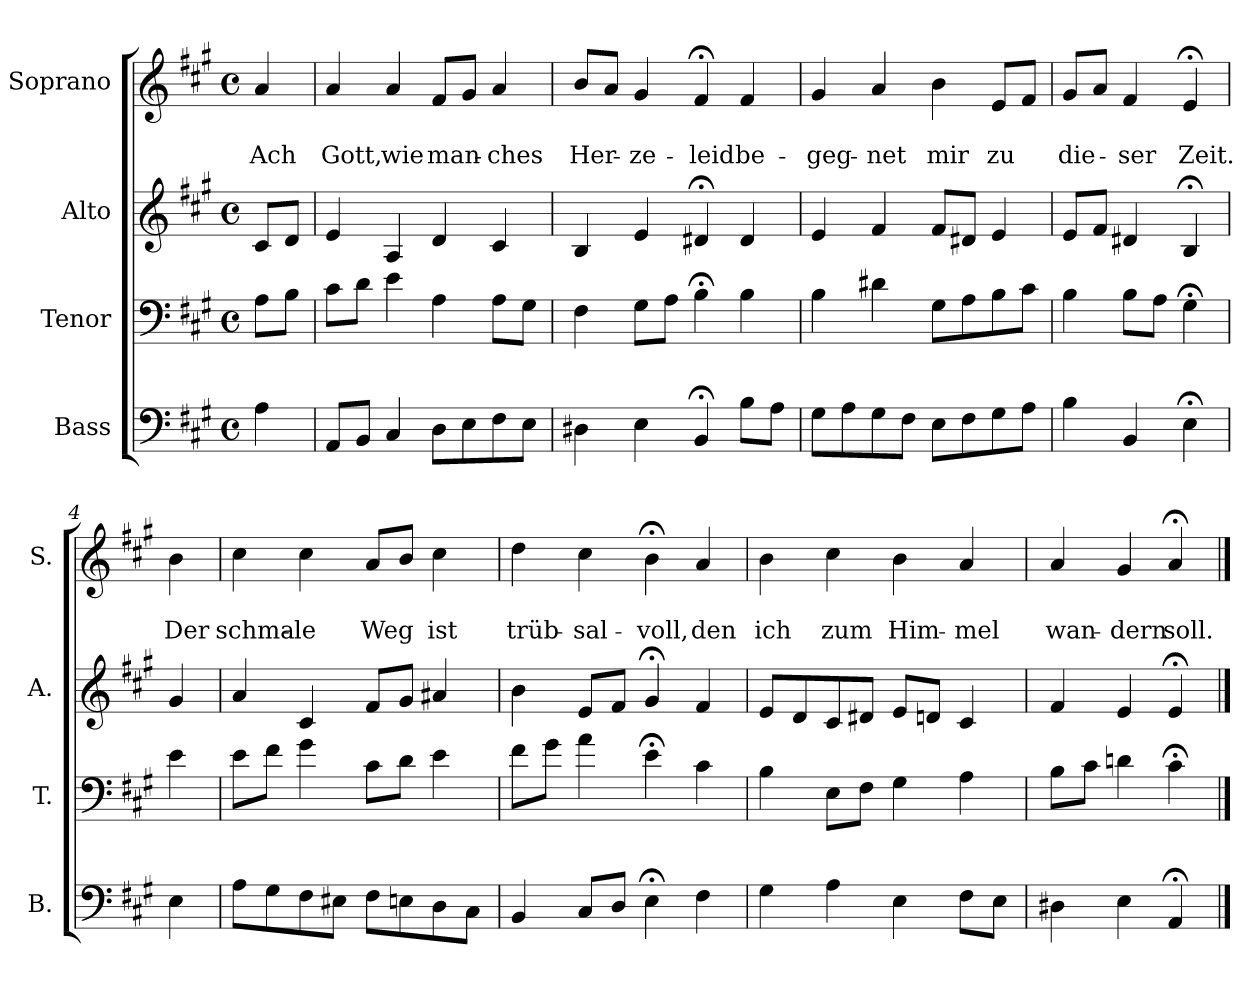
**kern	**kern	**kern	**kern	**text	**text
*part4	*part3	*part2	*part1	*part1	*part1
*staff4	*staff3	*staff2	*staff1	*staff1	*staff1
*I"Bass	*I"Tenor	*I"Alto	*I"Soprano	*	*
*I'B.	*I'T.	*I'A.	*I'S.	*	*
*clefF4	*clefF4	*clefG2	*clefG2	*	*
*k[f#c#g#]	*k[f#c#g#]	*k[f#c#g#]	*k[f#c#g#]	*	*
*A:	*A:	*A:	*A:	*	*
*M4/4	*M4/4	*M4/4	*M4/4	*	*
*met(c)	*met(c)	*met(c)	*met(c)	*	*
=	=	=	=	=	=
4A\	8A\L	8c#/L	4a/	.	Ach
.	8B\J	8d/J	.	.	.
=1	=1	=1	=1	=1	=1
8AA/L	8c#\L	4e/	4a/	.	Gott,
8BB/J	8d\J	.	.	.	.
4C#/	4e\	4A/	4a/	.	wie
8D\L	4A\	4d/	8f#/L	.	man-
8E\	.	.	8g#/J	.	.
8F#\	8A\L	4c#/	4a/	.	-ches
8E\J	8G#\J	.	.	.	.
=2	=2	=2	=2	=2	=2
4D#X\	4F#\	4B/	8b/L	.	Her-
.	.	.	8a/J	.	.
4E\	8G#\L	4e/	4g#/	.	-ze-
.	8A\J	.	.	.	.
4BB;</	4B;<\	4d#X;</	4f#;</	.	-leid
8B\L	4B\	4d#/	4f#/	.	be-
8A\J	.	.	.	.	.
=3	=3	=3	=3	=3	=3
8G#\L	4B\	4e/	4g#/	.	-geg-
8A\	.	.	.	.	.
8G#\	4d#X\	4f#/	4a/	.	-net
8F#\J	.	.	.	.	.
8E\L	8G#\L	8f#/L	4b\	.	mir
8F#\	8A\	8d#X/J	.	.	.
8G#\	8B\	4e/	8e/L	.	zu
8A\J	8c#\J	.	8f#/J	.	.
=4	=4	=4	=4	=4	=4
4B\	4B\	8e/L	8g#/L	.	die-
.	.	8f#/J	8a/J	.	.
4BB/	8B\L	4d#X/	4f#/	.	-ser
.	8A\J	.	.	.	.
4E;<\	4G#;<\	4B;</	4e;</	.	Zeit.
!!LO:LB:g=z
=4a	=4a	=4a	=4a	=4a	=4a
4E\	4e\	4g#/	4b\	.	Der
=5	=5	=5	=5	=5	=5
8A\L	8e\L	4a/	4cc#\	.	schma-
8G#\	8f#\J	.	.	.	.
8F#\	4g#\	4c#/	4cc#\	.	-le
8E#X\J	.	.	.	.	.
8F#\L	8c#\L	8f#/L	8a/L	.	Weg
8En\	8d\J	8g#/J	8b/J	.	.
8D\	4e\	4a#X/	4cc#\	.	ist
8C#\J	.	.	.	.	.
=6	=6	=6	=6	=6	=6
4BB/	8f#\L	4b\	4dd\	.	trüb-
.	8g#\J	.	.	.	.
8C#/L	4a\	8e/L	4cc#\	.	-sal-
8D/J	.	8f#/J	.	.	.
4E;<\	4e;<\	4g#;</	4b;<\	.	-voll,
4F#\	4c#\	4f#/	4a/	.	den
=7	=7	=7	=7	=7	=7
4G#\	4B\	8e/L	4b\	.	ich
.	.	8d/	.	.	.
4A\	8E\L	8c#/	4cc#\	.	zum
.	8F#\J	8d#X/J	.	.	.
4E\	4G#\	8e/L	4b\	.	Him-
.	.	8dn/J	.	.	.
8F#\L	4A\	4c#/	4a/	.	-mel
8E\J	.	.	.	.	.
=8	=8	=8	=8	=8	=8
4D#X\	8B\L	4f#/	4a/	.	wan-
.	8c#\J	.	.	.	.
4E\	4dn\	4e/	4g#/	.	-dern
4AA;</	4c#;<\	4e;</	4a;</	.	soll.
==	==	==	==	==	==
*-	*-	*-	*-	*-	*-
